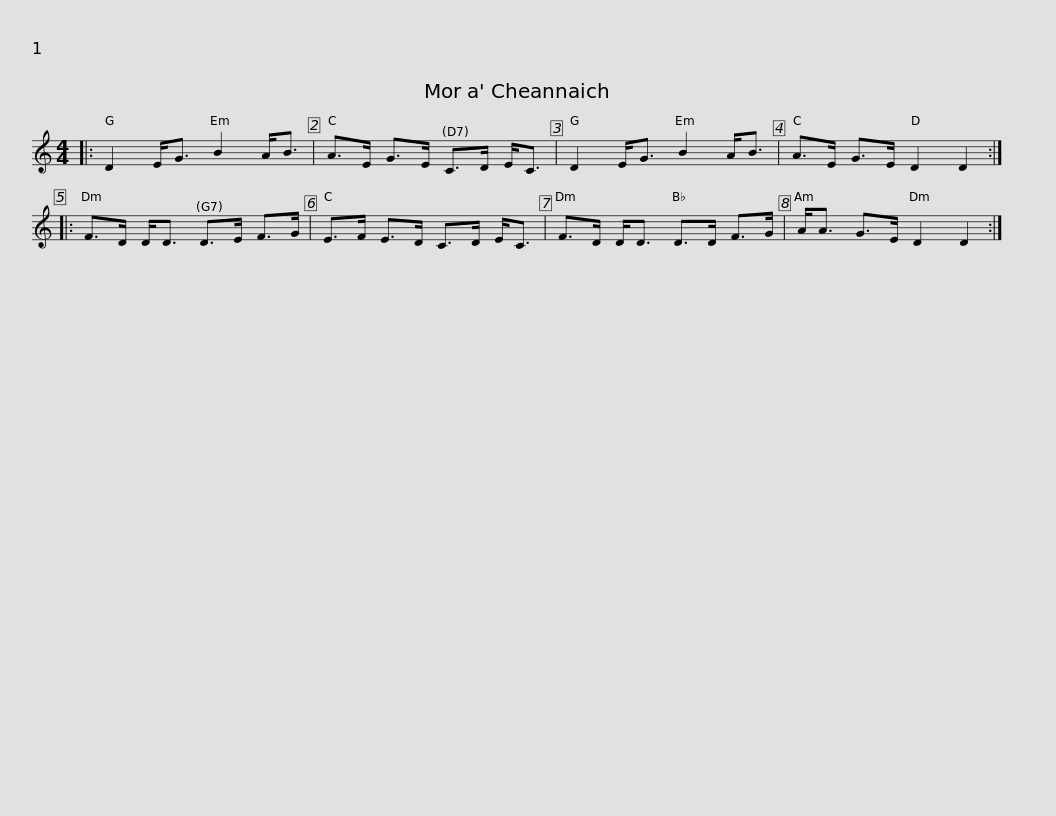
X:1
L:1/8
M:4/4
I:linebreak $
K:C
V:1 treble
V:1
|: D2 E<G B2 A<B | A>E G>E C>D E<C | D2 E<G B2 A<B | A>E G>E D2 D2 :: F>D D<D D>E F>G |$ %5
 E>F E>D C>D E<C | F>D D<D D>D F>G | A<A G>E D2 D2 :| %8
